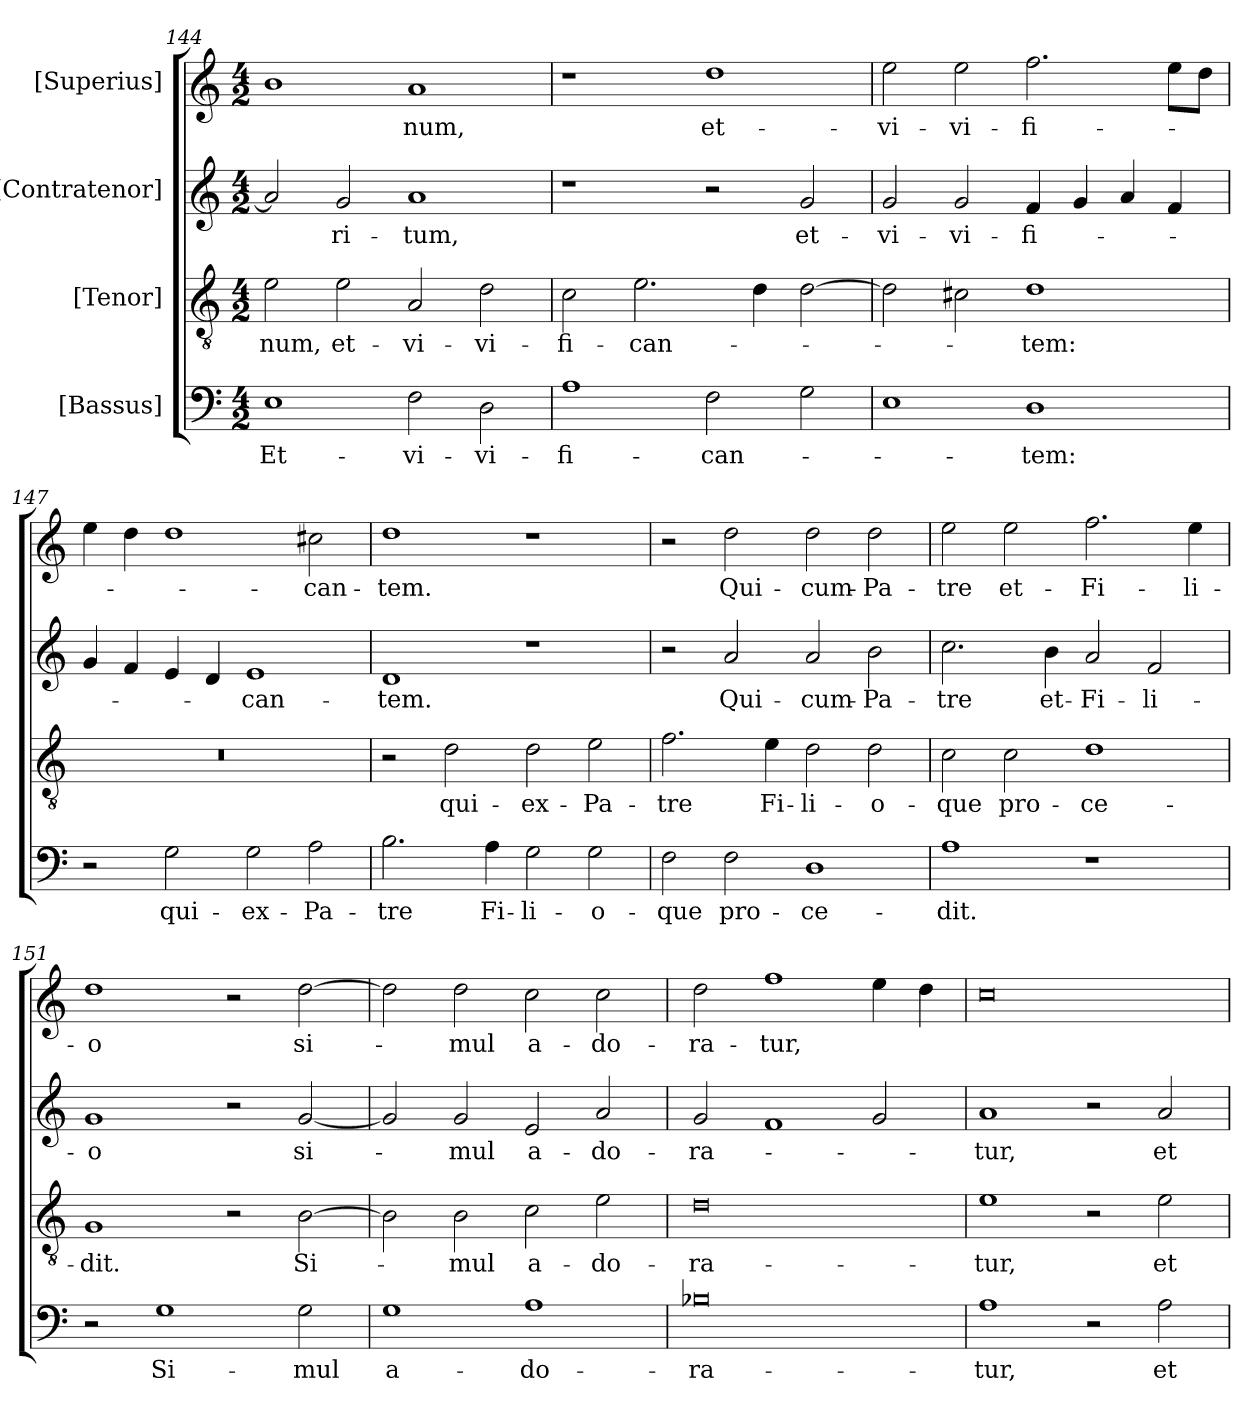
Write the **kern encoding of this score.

**kern	**text	**kern	**text	**kern	**text	**kern	**text
*part4	*part4	*part3	*part3	*part2	*part2	*part1	*part1
*staff4	*staff4	*staff3	*staff3	*staff2	*staff2	*staff1	*staff1
*I"[Bassus]	*	*I"[Tenor]	*	*I"[Contratenor]	*	*I"[Superius]	*
*clefF4	*	*clefGv2	*	*clefG2	*	*clefG2	*
*k[]	*	*k[]	*	*k[]	*	*k[]	*
*M4/2	*	*M4/2	*	*M4/2	*	*M4/2	*
=144	=144	=144	=144	=144	=144	=144	=144
1E\	Et-	2e\	-num,	2a/]	.	1b\	.
.	.	2e\	et-	2g/	-ri-	.	.
2F\	vi-	2A/	vi-	1a/	-tum,	1a/	-num,
2D\	-vi-	2d\	-vi-	.	.	.	.
=145	=145	=145	=145	=145	=145	=145	=145
1A\	-fi-	2c\	-fi-	1r	.	1r	.
.	.	2.e\	-can-	.	.	.	.
2F\	-can-	.	.	2r	.	1dd\	et-
.	.	4d\	.	.	.	.	.
2G\	.	[2d\	.	2g/	et-	.	.
=146	=146	=146	=146	=146	=146	=146	=146
1E\	.	2d\]	.	2g/	vi-	2ee\	vi-
.	.	2c#X\	.	2g/	-vi-	2ee\	-vi-
1D\	-tem:	1d\	-tem:	4f/	-fi-	2.ff\	-fi-
.	.	.	.	4g/	.	.	.
.	.	.	.	4a/	.	.	.
.	.	.	.	4f/	.	8ee\L	.
.	.	.	.	.	.	8dd\J	.
=147	=147	=147	=147	=147	=147	=147	=147
2r	.	0r	.	4g/	.	4ee\	.
.	.	.	.	4f/	.	4dd\	.
2G\	qui-	.	.	4e/	.	1dd\	.
.	.	.	.	4d/	.	.	.
2G\	ex-	.	.	1e/	-can-	.	.
2A\	Pa-	.	.	.	.	2cc#X\	-can-
=148	=148	=148	=148	=148	=148	=148	=148
2.B\	-tre	2r	.	1d/	-tem.	1dd\	-tem.
.	.	2d\	qui-	.	.	.	.
4A\	Fi-	.	.	.	.	.	.
2G\	-li-	2d\	ex-	1r	.	1r	.
2G\	-o-	2e\	Pa-	.	.	.	.
=149	=149	=149	=149	=149	=149	=149	=149
2F\	-que	2.f\	-tre	2r	.	2r	.
2F\	pro-	.	.	2a/	Qui-	2dd\	Qui-
.	.	4e\	Fi-	.	.	.	.
1D\	-ce-	2d\	-li-	2a/	cum-	2dd\	cum-
.	.	2d\	-o-	2b\	Pa-	2dd\	Pa-
=150	=150	=150	=150	=150	=150	=150	=150
1A\	-dit.	2c\	-que	2.cc\	-tre	2ee\	-tre
.	.	2c\	pro-	.	.	2ee\	et-
.	.	.	.	4b\	et-	.	.
1r	.	1d\	-ce-	2a/	Fi-	2.ff\	Fi-
.	.	.	.	2f/	-li-	.	.
.	.	.	.	.	.	4ee\	-li-
=151	=151	=151	=151	=151	=151	=151	=151
2r	.	1G/	-dit.	1g/	-o	1dd\	-o
1G\	Si-	.	.	.	.	.	.
.	.	2r	.	2r	.	2r	.
2G\	-mul	[2B\	Si-	[2g/	si-	[2dd\	si-
=152	=152	=152	=152	=152	=152	=152	=152
1G\	a-	2B\]	.	2g/]	.	2dd\]	.
.	.	2B\	-mul	2g/	-mul	2dd\	-mul
1A\	-do-	2c\	a-	2e/	a-	2cc\	a-
.	.	2e\	-do-	2a/	-do-	2cc\	-do-
=153	=153	=153	=153	=153	=153	=153	=153
0B-X\	-ra-	0d\	-ra-	2g/	-ra-	2dd\	-ra-
.	.	.	.	1f/	.	1ff\	-tur,
.	.	.	.	2g/	.	4ee\	.
.	.	.	.	.	.	4dd\	.
=154	=154	=154	=154	=154	=154	=154	=154
1A\	-tur,	1e\	-tur,	1a/	-tur,	0cc\	.
2r	.	2r	.	2r	.	.	.
2A\	et-	2e\	et-	2a/	et-	.	.
=	=	=	=	=	=	=	=
*-	*-	*-	*-	*-	*-	*-	*-
